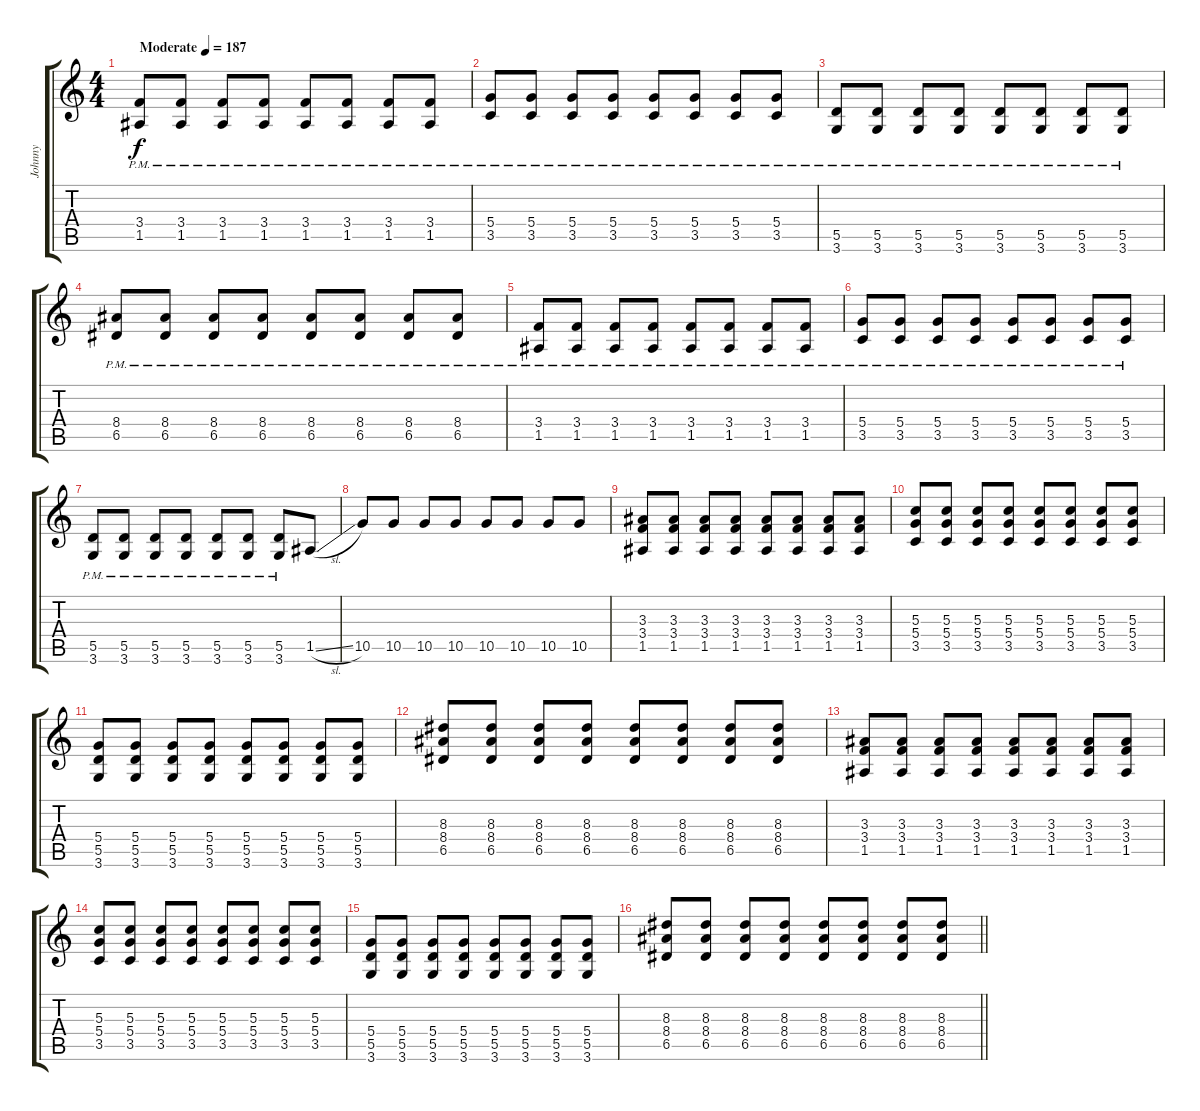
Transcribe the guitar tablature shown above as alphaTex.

\track ("Johnny" "Johnny") {instrument distortionguitar}
\staff {score tabs}
\tuning (E4 B3 G3 D3 A2 E2) {hide}
\ts (4 4)
\tempo (187 "Moderate")
\clef g2
\ks c
(3.4{pm} 1.5{pm}).8{dy f instrument distortionguitar} (3.4{pm} 1.5{pm}).8 (3.4{pm} 1.5{pm}).8 (3.4{pm} 1.5{pm}).8 (3.4{pm} 1.5{pm}).8 (3.4{pm} 1.5{pm}).8 (3.4{pm} 1.5{pm}).8 (3.4{pm} 1.5{pm}).8 |
(5.4{pm} 3.5{pm}).8 (5.4{pm} 3.5{pm}).8 (5.4{pm} 3.5{pm}).8 (5.4{pm} 3.5{pm}).8 (5.4{pm} 3.5{pm}).8 (5.4{pm} 3.5{pm}).8 (5.4{pm} 3.5{pm}).8 (5.4{pm} 3.5{pm}).8 |
(5.5{pm} 3.6{pm}).8 (5.5{pm} 3.6{pm}).8 (5.5{pm} 3.6{pm}).8 (5.5{pm} 3.6{pm}).8 (5.5{pm} 3.6{pm}).8 (5.5{pm} 3.6{pm}).8 (5.5{pm} 3.6{pm}).8 (5.5{pm} 3.6{pm}).8 |
(8.4{pm} 6.5{pm}).8 (8.4{pm} 6.5{pm}).8 (8.4{pm} 6.5{pm}).8 (8.4{pm} 6.5{pm}).8 (8.4{pm} 6.5{pm}).8 (8.4{pm} 6.5{pm}).8 (8.4{pm} 6.5{pm}).8 (8.4{pm} 6.5{pm}).8 |
(3.4{pm} 1.5{pm}).8 (3.4{pm} 1.5{pm}).8 (3.4{pm} 1.5{pm}).8 (3.4{pm} 1.5{pm}).8 (3.4{pm} 1.5{pm}).8 (3.4{pm} 1.5{pm}).8 (3.4{pm} 1.5{pm}).8 (3.4{pm} 1.5{pm}).8 |
(5.4{pm} 3.5{pm}).8 (5.4{pm} 3.5{pm}).8 (5.4{pm} 3.5{pm}).8 (5.4{pm} 3.5{pm}).8 (5.4{pm} 3.5{pm}).8 (5.4{pm} 3.5{pm}).8 (5.4{pm} 3.5{pm}).8 (5.4{pm} 3.5{pm}).8 |
(5.5{pm} 3.6{pm}).8 (5.5{pm} 3.6{pm}).8 (5.5{pm} 3.6{pm}).8 (5.5{pm} 3.6{pm}).8 (5.5{pm} 3.6{pm}).8 (5.5{pm} 3.6{pm}).8 (5.5{pm} 3.6{pm}).8 1.5{sl}.8 |
10.5.8 10.5.8 10.5.8 10.5.8 10.5.8 10.5.8 10.5.8 10.5.8 |
(3.3 3.4 1.5).8 (3.3 3.4 1.5).8 (3.3 3.4 1.5).8 (3.3 3.4 1.5).8 (3.3 3.4 1.5).8 (3.3 3.4 1.5).8 (3.3 3.4 1.5).8 (3.3 3.4 1.5).8 |
(5.3 5.4 3.5).8 (5.3 5.4 3.5).8 (5.3 5.4 3.5).8 (5.3 5.4 3.5).8 (5.3 5.4 3.5).8 (5.3 5.4 3.5).8 (5.3 5.4 3.5).8 (5.3 5.4 3.5).8 |
(5.4 5.5 3.6).8 (5.4 5.5 3.6).8 (5.4 5.5 3.6).8 (5.4 5.5 3.6).8 (5.4 5.5 3.6).8 (5.4 5.5 3.6).8 (5.4 5.5 3.6).8 (5.4 5.5 3.6).8 |
(8.3 8.4 6.5).8 (8.3 8.4 6.5).8 (8.3 8.4 6.5).8 (8.3 8.4 6.5).8 (8.3 8.4 6.5).8 (8.3 8.4 6.5).8 (8.3 8.4 6.5).8 (8.3 8.4 6.5).8 |
(3.3 3.4 1.5).8 (3.3 3.4 1.5).8 (3.3 3.4 1.5).8 (3.3 3.4 1.5).8 (3.3 3.4 1.5).8 (3.3 3.4 1.5).8 (3.3 3.4 1.5).8 (3.3 3.4 1.5).8 |
(5.3 5.4 3.5).8 (5.3 5.4 3.5).8 (5.3 5.4 3.5).8 (5.3 5.4 3.5).8 (5.3 5.4 3.5).8 (5.3 5.4 3.5).8 (5.3 5.4 3.5).8 (5.3 5.4 3.5).8 |
(5.4 5.5 3.6).8 (5.4 5.5 3.6).8 (5.4 5.5 3.6).8 (5.4 5.5 3.6).8 (5.4 5.5 3.6).8 (5.4 5.5 3.6).8 (5.4 5.5 3.6).8 (5.4 5.5 3.6).8 |
\barLineRight lightlight
(8.3 8.4 6.5).8 (8.3 8.4 6.5).8 (8.3 8.4 6.5).8 (8.3 8.4 6.5).8 (8.3 8.4 6.5).8 (8.3 8.4 6.5).8 (8.3 8.4 6.5).8 (8.3 8.4 6.5).8
